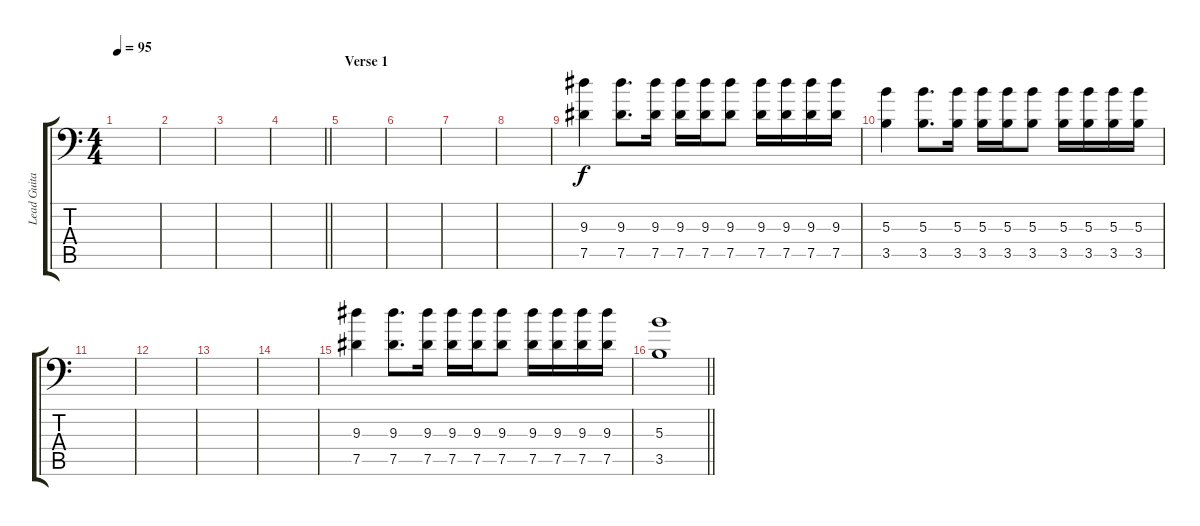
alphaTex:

\track ("Lead Guitar" "Lead Guita") {instrument distortionguitar}
\staff {score tabs}
\tuning (Eb4 Bb3 Gb3 Db3 Ab2 Bb1) {hide}
\ts (4 4)
\tempo 95
\clef f4
\ks c
|
|
|
\barLineRight lightlight
|
\section ("" "Verse 1")
|
|
|
|
(9.3 7.5).4{volume 11} (9.3 7.5).8{d} (9.3 7.5).16 (9.3 7.5).16 (9.3 7.5).16 (9.3 7.5).8 (9.3 7.5).16 (9.3 7.5).16 (9.3 7.5).16 (9.3 7.5).16 |
(5.3 3.5).4 (5.3 3.5).8{d} (5.3 3.5).16 (5.3 3.5).16 (5.3 3.5).16 (5.3 3.5).8 (5.3 3.5).16 (5.3 3.5).16 (5.3 3.5).16 (5.3 3.5).16 |
|
|
|
|
(9.3 7.5).4 (9.3 7.5).8{d} (9.3 7.5).16 (9.3 7.5).16 (9.3 7.5).16 (9.3 7.5).8 (9.3 7.5).16 (9.3 7.5).16 (9.3 7.5).16 (9.3 7.5).16 |
\barLineRight lightlight
(5.3 3.5).1
